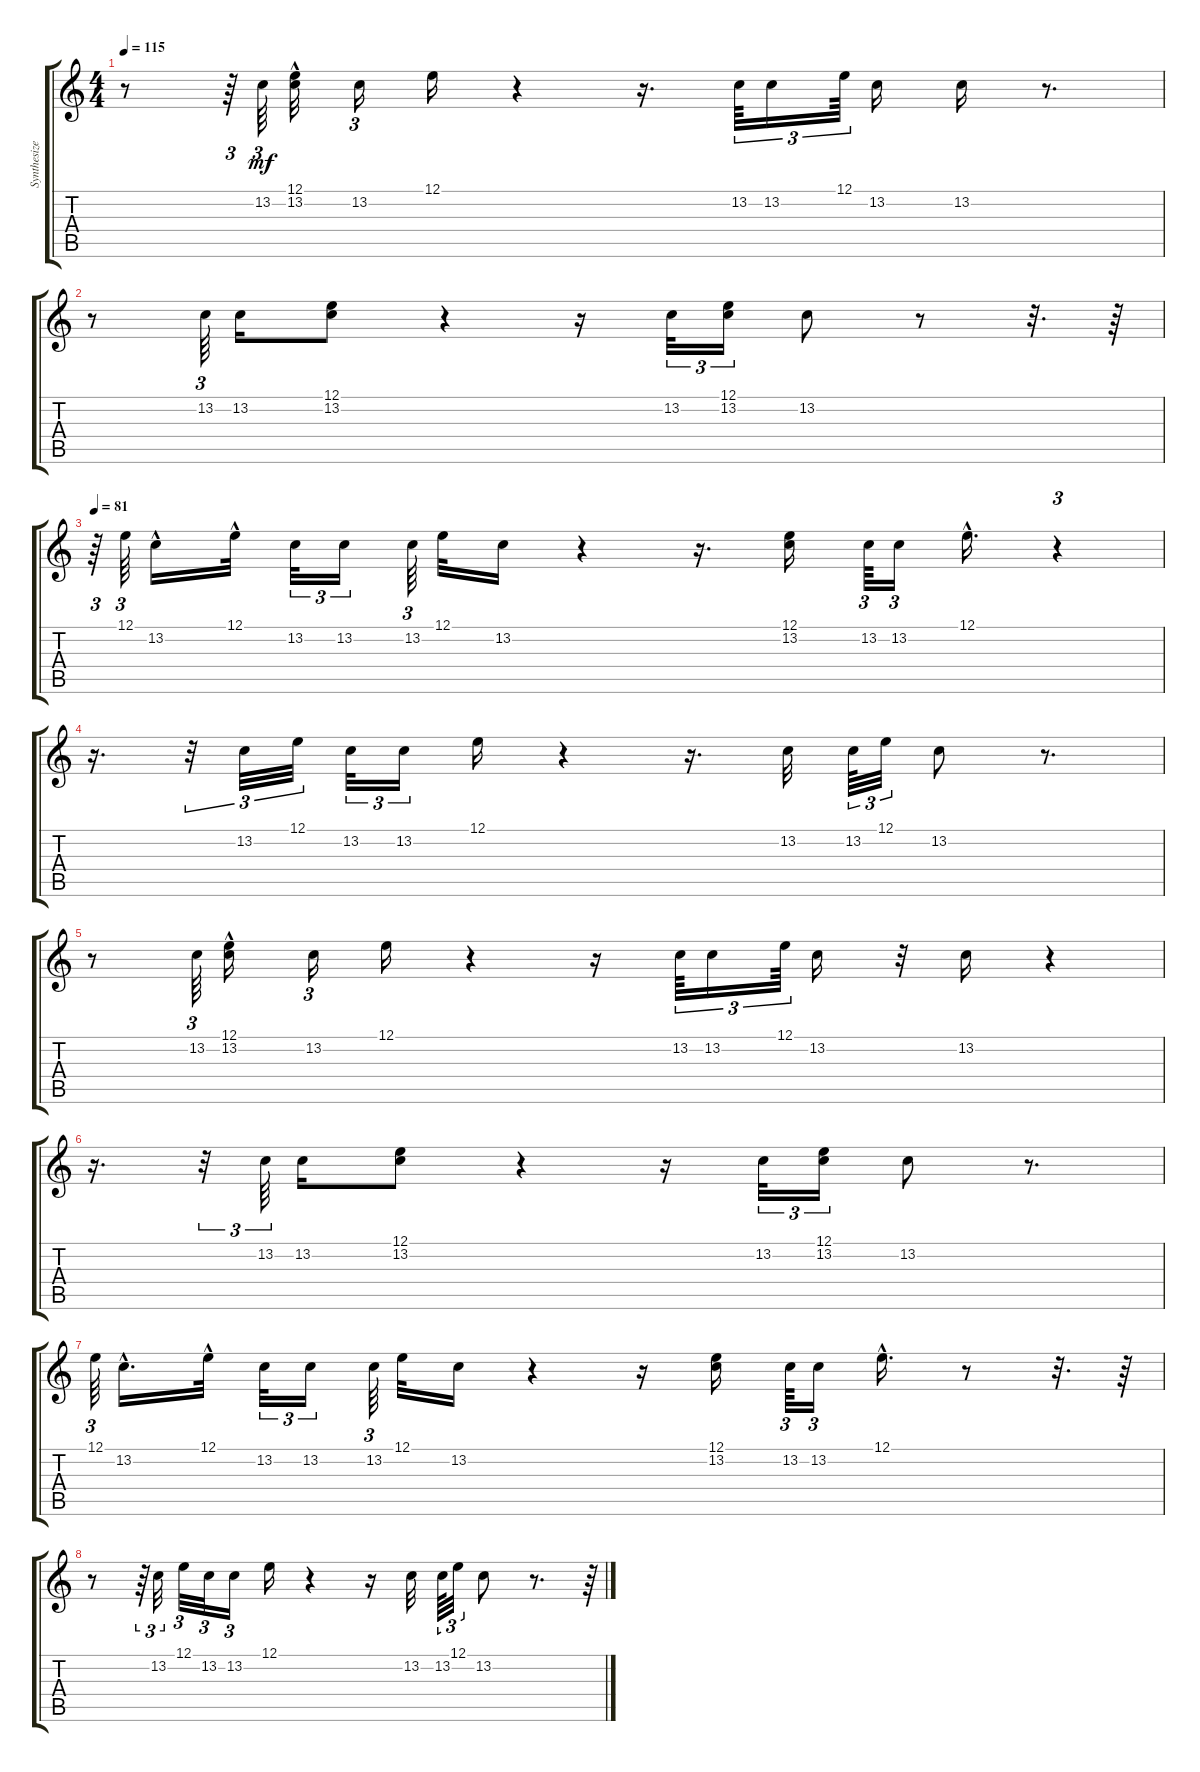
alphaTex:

\track ("Synthesizer III" "Synthesize") {instrument lead8bassandlead}
\staff {score tabs}
\tuning (E4 B3 G3 D3 A2 E2) {hide}
\ts (4 4)
\tempo 115
\clef g2
\ks c
r.8{dy mf} r.64{tu (3 2)} 13.2.64{tu (3 2)} (12.1{hac} 13.2).32 13.2.16{tu (3 2)} 12.1.16 r.4 r.16{d} 13.2.64{tu (3 2)} 13.2.16{tu (3 2)} 12.1.64{tu (3 2)} 13.2.16 13.2.16 r.8{d} |
r.8 13.2.64{tu (3 2)} 13.2.16 (12.1 13.2).8 r.4 r.16 13.2.32{tu (3 2)} (12.1 13.2).16{tu (3 2)} 13.2.8 r.8 r.32{d} r.64 |
\tempo 81
r.64{tu (3 2)} 12.1.64{tu (3 2)} 13.2{hac}.16 12.1{hac}.32 13.2.32{tu (3 2)} 13.2.16{tu (3 2)} 13.2.64{tu (3 2)} 12.1.32 13.2.16 r.4 r.16{d} (12.1 13.2).16 13.2.64{tu (3 2)} 13.2.16{tu (3 2)} 12.1{hac}.16{d} r.4{tu (3 2)} |
r.16{d} r.32{tu (3 2)} 13.2.32{tu (3 2)} 12.1.32{tu (3 2)} 13.2.32{tu (3 2)} 13.2.16{tu (3 2)} 12.1.16 r.4 r.16{d} 13.2.32 13.2.64{tu (3 2)} 12.1.32{tu (3 2)} 13.2.8 r.8{d} |
r.8 13.2.64{tu (3 2)} (12.1{hac} 13.2).16 13.2.16{tu (3 2)} 12.1.16 r.4 r.16 13.2.64{tu (3 2)} 13.2.16{tu (3 2)} 12.1.64{tu (3 2)} 13.2.16 r.32 13.2.16 r.4{tu (3 2)} |
r.16{d} r.32{tu (3 2)} 13.2.64{tu (3 2)} 13.2.16 (12.1 13.2).8 r.4 r.16 13.2.32{tu (3 2)} (12.1 13.2).16{tu (3 2)} 13.2.8 r.8{d} |
12.1.64{tu (3 2)} 13.2{hac}.16{d} 12.1{hac}.32 13.2.32{tu (3 2)} 13.2.16{tu (3 2)} 13.2.64{tu (3 2)} 12.1.32 13.2.16 r.4 r.16 (12.1 13.2).16 13.2.64{tu (3 2)} 13.2.16{tu (3 2)} 12.1{hac}.16{d} r.8 r.32{d} r.64 |
r.8 r.64{tu (3 2)} 13.2.32{tu (3 2)} 12.1.32{tu (3 2)} 13.2.32{tu (3 2)} 13.2.16{tu (3 2)} 12.1.16 r.4 r.16 13.2.32 13.2.64{tu (3 2)} 12.1.32{tu (3 2)} 13.2.8 r.8{d} r.64{tu (3 2)}
